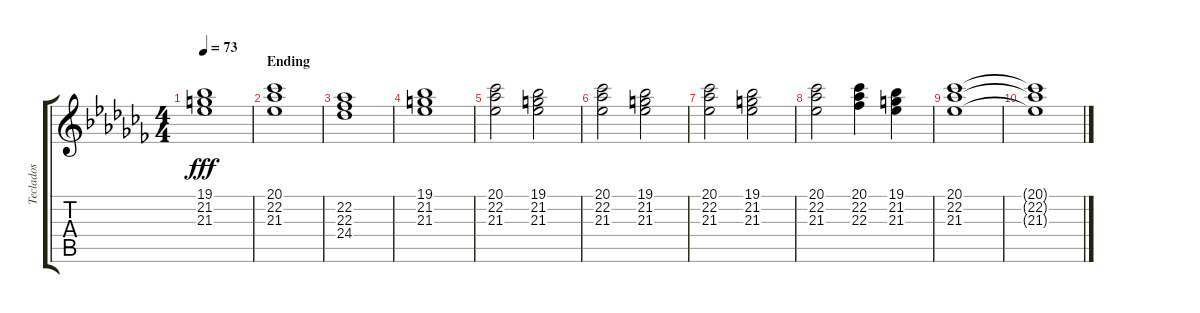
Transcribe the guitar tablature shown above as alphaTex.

\track ("Teclados" "Teclados") {instrument stringensemble1}
\staff {score tabs}
\tuning (Eb4 Bb3 Gb3 Db3 Ab2 Eb2) {hide}
\ts (4 4)
\tempo 73
\clef g2
\ks abminor
(19.1 21.2 21.3).1{dy fff} |
\section ("" "Ending")
(20.1 22.2 21.3).1 |
(22.2 22.3 24.4).1 |
(19.1 21.2 21.3).1 |
(20.1 22.2 21.3).2 (19.1 21.2 21.3).2 |
(20.1 22.2 21.3).2 (19.1 21.2 21.3).2 |
(20.1 22.2 21.3).2 (19.1 21.2 21.3).2 |
(20.1 22.2 21.3).2 (20.1 22.2 22.3).4 (19.1 21.2 21.3).4 |
(20.1 22.2 21.3).1 |
(20.1{t} 22.2{t} 21.3{t}).1
